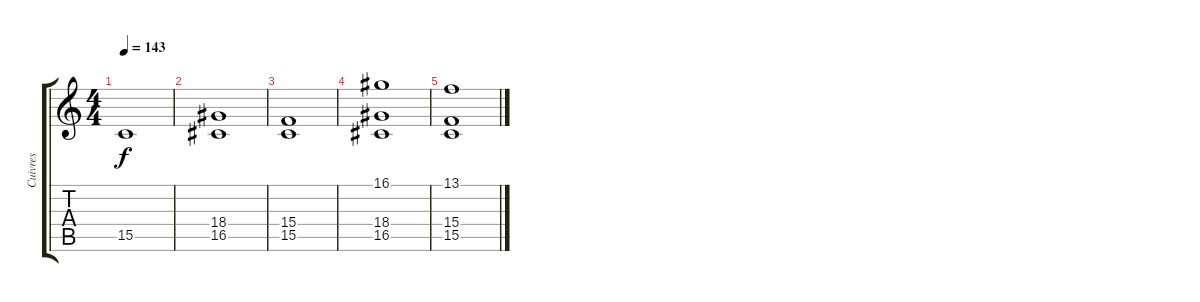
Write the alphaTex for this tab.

\track ("Cuivres" "Cuivres") {instrument brasssection}
\staff {score tabs}
\tuning (E4 B3 G3 D3 A2 E2) {hide}
\ts (4 4)
\tempo 143
\clef g2
\ks c
15.5.1{dy f} |
(18.4 16.5).1 |
(15.4 15.5).1 |
(16.1 18.4 16.5).1 |
(13.1 15.4 15.5).1
